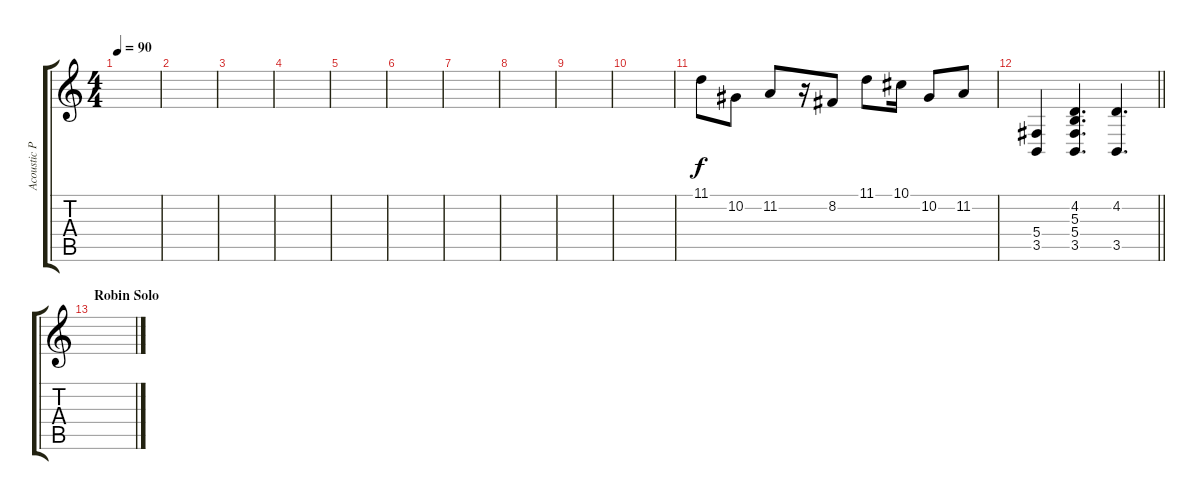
\track ("Acoustic Piano (Dizzy Reed)" "Acoustic P") {instrument brightacousticpiano}
\staff {score tabs}
\tuning (Eb4 Bb3 Gb3 Db3 Ab2 Eb2) {hide}
\ts (4 4)
\tempo 90
\clef g2
\ks c
|
|
|
|
|
|
|
|
|
|
11.1.8 10.2.8 11.2.8 r.16 8.2.8 11.1.8 10.1.16 10.2.8 11.2.8 |
\barLineRight lightlight
(5.4 3.5).4 (4.2 5.3 5.4 3.5).4{d} (4.2 3.5).4{d} |
\section ("" "Robin Solo")
